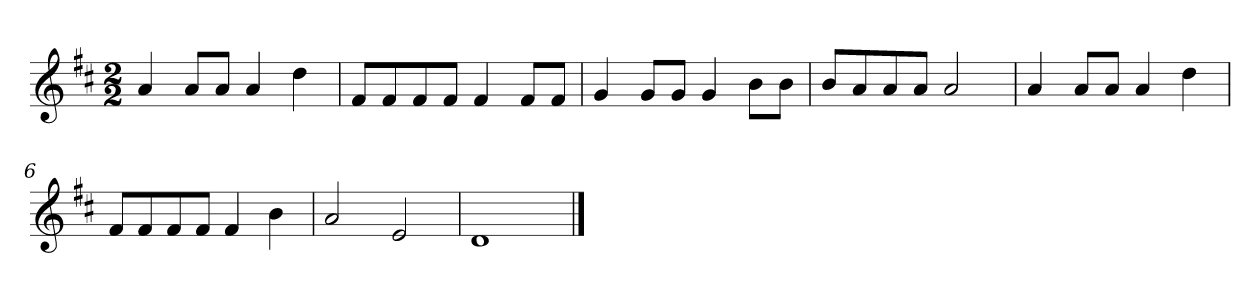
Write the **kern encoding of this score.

**kern
*part1
*staff1
*k[f#c#]
*M2/2
*MM120
=1
4a
8aL
8aJ
4a
4dd
=2
8f#L
8f#
8f#
8f#J
4f#
8f#L
8f#J
=3
4g
8gL
8gJ
4g
8bL
8bJ
=4
8bL
8a
8a
8aJ
2a
=5
4a
8aL
8aJ
4a
4dd
=6
8f#L
8f#
8f#
8f#J
4f#
4b
=7
2a
2e
=8
1d
==
*-
